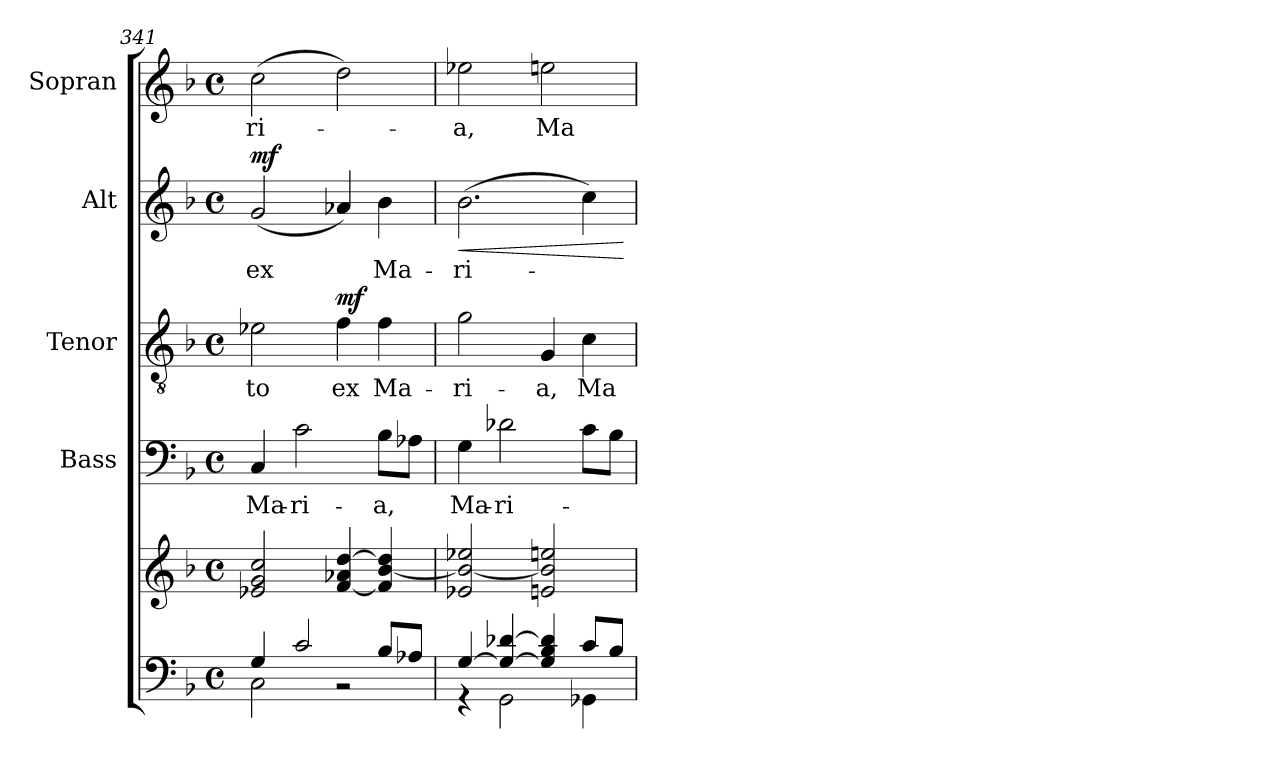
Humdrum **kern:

**kern	**kern	**kern	**text	**kern	**text	**dynam	**kern	**text	**dynam	**kern	**text
*part5	*part5	*part4	*part4	*part3	*part3	*part3	*part2	*part2	*part2	*part1	*part1
*staff6	*staff5	*staff4	*staff4	*staff3	*staff3	*staff3	*staff2	*staff2	*staff2	*staff1	*staff1
*	*	*I"Bass	*	*I"Tenor	*	*	*I"Alt	*	*	*I"Sopran	*
*	*	*I'B.	*	*I'T.	*	*	*I'A.	*	*	*I'S.	*
*clefF4	*clefG2	*clefF4	*	*clefGv2	*	*	*clefG2	*	*	*clefG2	*
*k[b-]	*k[b-]	*k[b-]	*	*k[b-]	*	*	*k[b-]	*	*	*k[b-]	*
*F:	*F:	*F:	*	*F:	*	*	*F:	*	*	*F:	*
*M4/4	*M4/4	*M4/4	*	*M4/4	*	*	*M4/4	*	*	*M4/4	*
*met(c)	*met(c)	*met(c)	*	*met(c)	*	*	*met(c)	*	*	*met(c)	*
=341	=341	=341	=341	=341	=341	=341	=341	=341	=341	=341	=341
*^	*	*	*	*	*	*	*	*	*	*	*
!	!	!	!	!LO:LY:b	!	!LO:LY:b	!	!	!LO:LY:b	!LO:DY:a	!	!LO:LY:b
4G/	2C\	2e-X/ 2g/ 2cc/	4C/	Ma-	2e-X\	-to	.	(<2g/	ex	mf	(>2cc\	-ri-
!	!	!	!	!LO:LY:b	!	!	!	!	!	!	!	!
2c/	.	.	2c\	-ri-	.	.	.	.	.	.	.	.
!	!	!	!	!	!	!LO:LY:b	!LO:DY:a	!	!	!	!	!
.	2r	[4f/ 4a-X/ [4dd/	.	.	4f\	ex	mf	4a-X/)	.	.	2dd\)	.
!	!	!	!	!LO:LY:b	!	!LO:LY:b	!	!	!LO:LY:b	!	!	!
8B-/L	.	4f/] [4b-/ 4dd/]	8B-\L	-a,	4f\	Ma-	.	4b-\	Ma-	.	.	.
8A-X/J	.	.	8A-X\J	.	.	.	.	.	.	.	.	.
!!LO:PB:g=z
=342	=342	=342	=342	=342	=342	=342	=342	=342	=342	=342	=342	=342
!	!	!	!	!LO:LY:b	!	!LO:LY:b	!	!	!LO:LY:b	!LO:HP:b	!	!LO:LY:b
[>4G/	4rGG	2e-X/ 2b-/_ 2ee-X/	4G\	Ma-	2g\	-ri-	.	(>2.b-\	-ri-	<	2ee-X\	-a,
!	!	!	!	!LO:LY:b	!	!	!	!	!	!	!	!
4G/_ [>4d-X/	2GG\	.	2d-X\	-ri-	.	.	.	.	.	.	.	.
!	!	!	!	!	!	!LO:LY:b	!	!	!	!	!	!LO:LY:b
4G/] 4B-/ 4d-/]	.	2en/ 2b-/] 2een/	.	.	4G/	-a,	.	.	.	.	2een\	Ma-
!	!	!	!	!	!	!LO:LY:b	!	!	!	!	!	!
8c/L	4GG-X\	.	8c\L	.	4c\	Ma-	.	4cc\)	.	.	.	.
8B-/J	.	.	8B-\J	.	.	.	.	.	.	.	.	.
*v	*v	*	*	*	*	*	*	*	*	*	*	*
.	.	.	.	.	.	.	.	.	[	.	.
=	=	=	=	=	=	=	=	=	=	=	=
*-	*-	*-	*-	*-	*-	*-	*-	*-	*-	*-	*-
